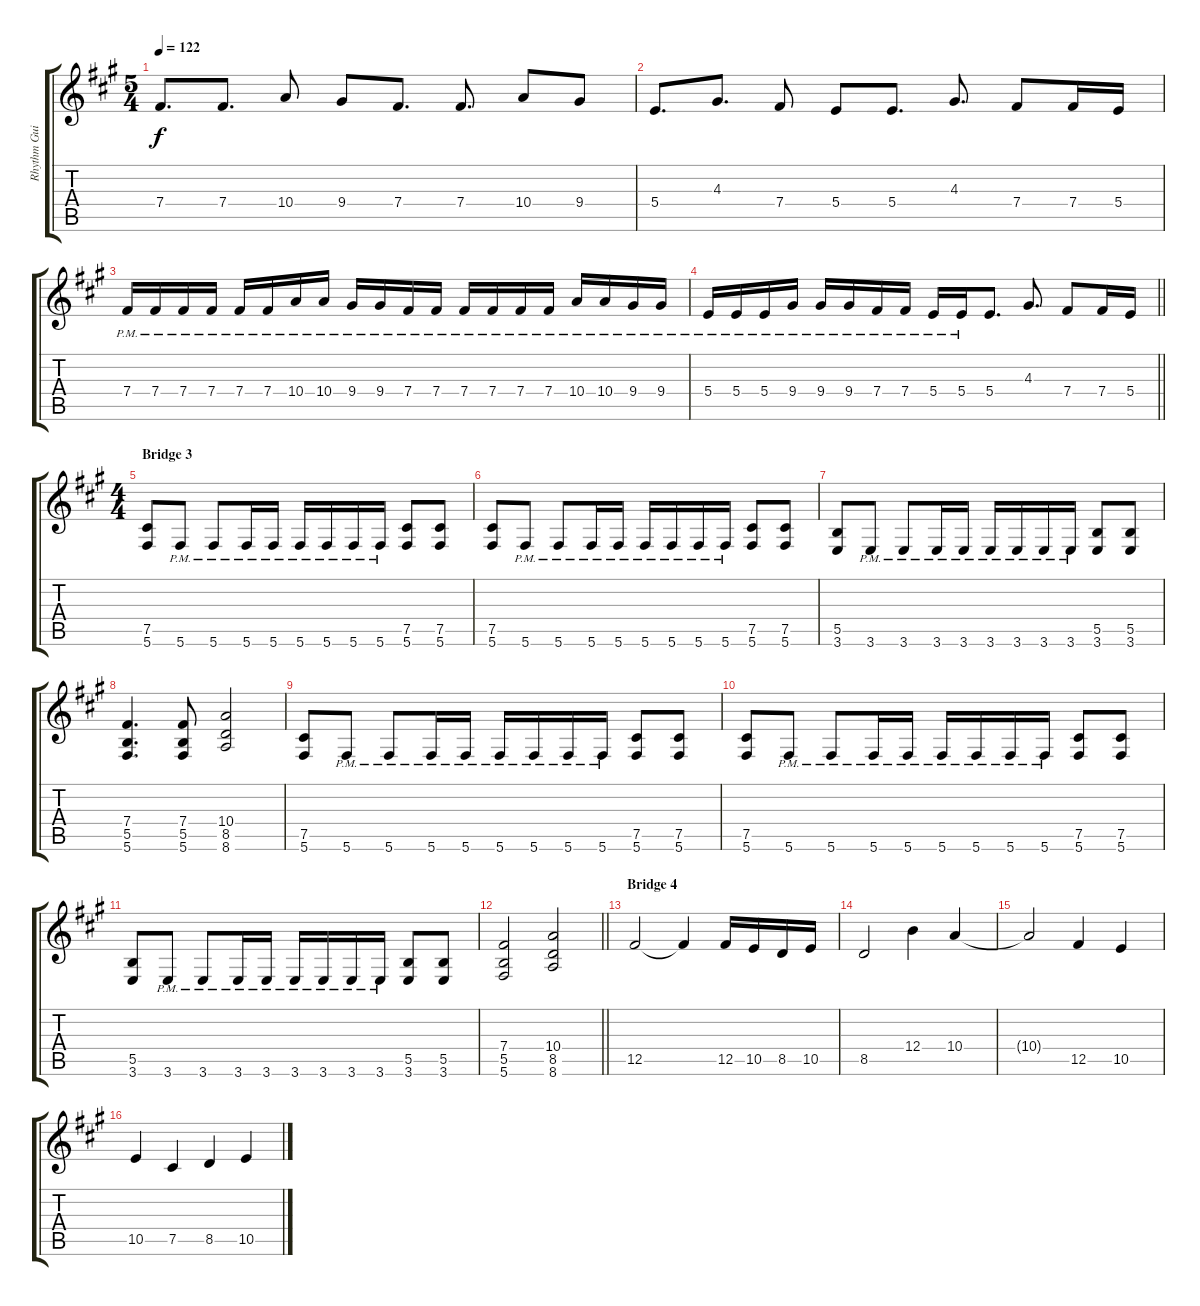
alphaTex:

\track ("Rhythm Guitar" "Rhythm Gui") {instrument distortionguitar}
\staff {score tabs}
\tuning (Db4 Ab3 E3 B2 Gb2 Db2) {hide}
\ts (5 4)
\tempo 122
\clef g2
\ks f#minor
7.4.8{d dy f} 7.4.8{d} 10.4.8 9.4.8 7.4.8{d} 7.4.8{d} 10.4.8 9.4.8 |
5.4.8{d} 4.3.8{d} 7.4.8 5.4.8 5.4.8{d} 4.3.8{d} 7.4.8 7.4.16 5.4.16 |
7.4{pm}.16 7.4{pm}.16 7.4{pm}.16 7.4{pm}.16 7.4{pm}.16 7.4{pm}.16 10.4{pm}.16 10.4{pm}.16 9.4{pm}.16 9.4{pm}.16 7.4{pm}.16 7.4{pm}.16 7.4{pm}.16 7.4{pm}.16 7.4{pm}.16 7.4{pm}.16 10.4{pm}.16 10.4{pm}.16 9.4{pm}.16 9.4{pm}.16 |
\barLineRight lightlight
5.4{pm}.16 5.4{pm}.16 5.4{pm}.16 9.4{pm}.16 9.4{pm}.16 9.4{pm}.16 7.4{pm}.16 7.4{pm}.16 5.4{pm}.16 5.4{pm}.16 5.4.8{d} 4.3.8{d} 7.4.8 7.4.16 5.4.16 |
\ts (4 4)
\section ("" "Bridge 3")
(7.5 5.6).8 5.6{pm}.8 5.6{pm}.8 5.6{pm}.16 5.6{pm}.16 5.6{pm}.16 5.6{pm}.16 5.6{pm}.16 5.6{pm}.16 (7.5 5.6).8 (7.5 5.6).8 |
(7.5 5.6).8 5.6{pm}.8 5.6{pm}.8 5.6{pm}.16 5.6{pm}.16 5.6{pm}.16 5.6{pm}.16 5.6{pm}.16 5.6{pm}.16 (7.5 5.6).8 (7.5 5.6).8 |
(5.5 3.6).8 3.6{pm}.8 3.6{pm}.8 3.6{pm}.16 3.6{pm}.16 3.6{pm}.16 3.6{pm}.16 3.6{pm}.16 3.6{pm}.16 (5.5 3.6).8 (5.5 3.6).8 |
(7.4 5.5 5.6).4{d} (7.4 5.5 5.6).8 (10.4 8.5 8.6).2 |
(7.5 5.6).8 5.6{pm}.8 5.6{pm}.8 5.6{pm}.16 5.6{pm}.16 5.6{pm}.16 5.6{pm}.16 5.6{pm}.16 5.6{pm}.16 (7.5 5.6).8 (7.5 5.6).8 |
(7.5 5.6).8 5.6{pm}.8 5.6{pm}.8 5.6{pm}.16 5.6{pm}.16 5.6{pm}.16 5.6{pm}.16 5.6{pm}.16 5.6{pm}.16 (7.5 5.6).8 (7.5 5.6).8 |
(5.5 3.6).8 3.6{pm}.8 3.6{pm}.8 3.6{pm}.16 3.6{pm}.16 3.6{pm}.16 3.6{pm}.16 3.6{pm}.16 3.6{pm}.16 (5.5 3.6).8 (5.5 3.6).8 |
\barLineRight lightlight
(7.4 5.5 5.6).2 (10.4 8.5 8.6).2 |
\section ("" "Bridge 4")
12.5.2 12.5{t}.4 12.5.16 10.5.16 8.5.16 10.5.16 |
8.5.2 12.4.4 10.4.4 |
10.4{t}.2 12.5.4 10.5.4 |
10.5.4 7.5.4 8.5.4 10.5.4
